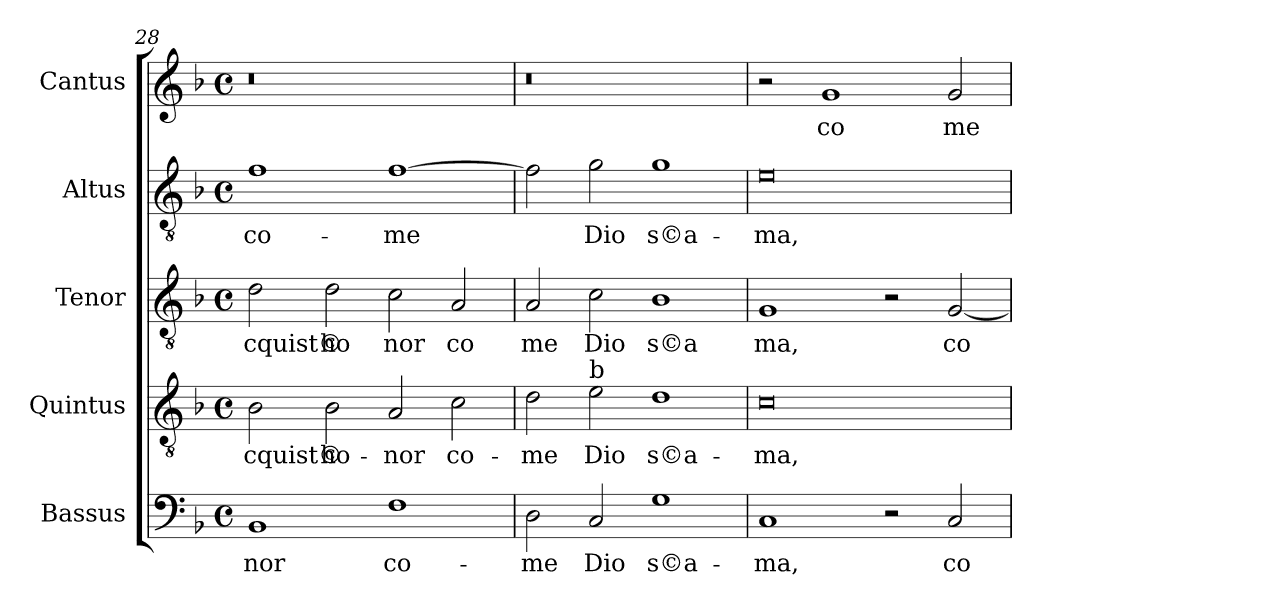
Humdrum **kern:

**kern	**text	**kern	**text	**kern	**text	**kern	**text	**kern	**text
*part5	*part5	*part4	*part4	*part3	*part3	*part2	*part2	*part1	*part1
*staff5	*staff5	*staff4	*staff4	*staff3	*staff3	*staff2	*staff2	*staff1	*staff1
*I"Bassus	*	*I"Quintus	*	*I"Tenor	*	*I"Altus	*	*I"Cantus	*
*clefF4	*	*clefGv2	*	*clefGv2	*	*clefGv2	*	*clefG2	*
*k[b-]	*	*k[b-]	*	*k[b-]	*	*k[b-]	*	*k[b-]	*
*F:	*	*F:	*	*F:	*	*F:	*	*F:	*
*M4/4	*	*M4/4	*	*M4/4	*	*M4/4	*	*M4/4	*
*met(c)	*	*met(c)	*	*met(c)	*	*met(c)	*	*met(c)	*
=28	=28	=28	=28	=28	=28	=28	=28	=28	=28
!	!LO:LY:b:cj	!	!LO:LY:b:cj	!	!LO:LY:b:cj	!	!LO:LY:b:cj	!	!
1BB-	-nor	2B-\	-cquist©	2d\	cquist©	1f	co-	0r	.
!	!	!	!LO:LY:b:cj	!	!LO:LY:b:cj	!	!	!	!
.	.	2B-\	ho-	2d\	ho	.	.	.	.
!	!LO:LY:b:cj	!	!LO:LY:b:cj	!	!LO:LY:b:cj	!	!LO:LY:b:cj	!	!
1F	co-	2A/	-nor	2c\	nor	[>1f	-me	.	.
!	!	!	!LO:LY:b:cj	!	!LO:LY:b:cj	!	!	!	!
.	.	2c\	co-	2A/	co	.	.	.	.
=29	=29	=29	=29	=29	=29	=29	=29	=29	=29
!	!LO:LY:b:cj	!	!LO:LY:b:cj	!	!LO:LY:b:cj	!	!	!	!
2D\	-me	2d\	-me	2A/	me	2f\]	.	0r	.
!	!	!LO:TX:a:t=b	!	!	!	!	!	!	!
!	!LO:LY:b:cj	!	!LO:LY:b:cj	!	!LO:LY:b:cj	!	!LO:LY:b:cj	!	!
2C/	Dio	2e\	Dio	2c\	Dio	2g\	Dio	.	.
!	!LO:LY:b:cj	!	!LO:LY:b:cj	!	!LO:LY:b:cj	!	!LO:LY:b:cj	!	!
1G	s©a-	1d	s©a-	1B-	s©a	1g	s©a-	.	.
!!LO:LB:g=z
=30	=30	=30	=30	=30	=30	=30	=30	=30	=30
!	!LO:LY:b:cj	!	!LO:LY:b:cj	!	!LO:LY:b:cj	!	!LO:LY:b:cj	!	!
1C	-ma,	0c	-ma,	1G	ma,	0e	-ma,	2r	.
!	!	!	!	!	!	!	!	!	!LO:LY:b:cj
.	.	.	.	.	.	.	.	1g	co
2r	.	.	.	2r	.	.	.	.	.
!	!LO:LY:b:cj	!	!	!	!LO:LY:b:cj	!	!	!	!LO:LY:b:cj
2C/	co-	.	.	[<2G/	co	.	.	2g/	me
=	=	=	=	=	=	=	=	=	=
*-	*-	*-	*-	*-	*-	*-	*-	*-	*-
